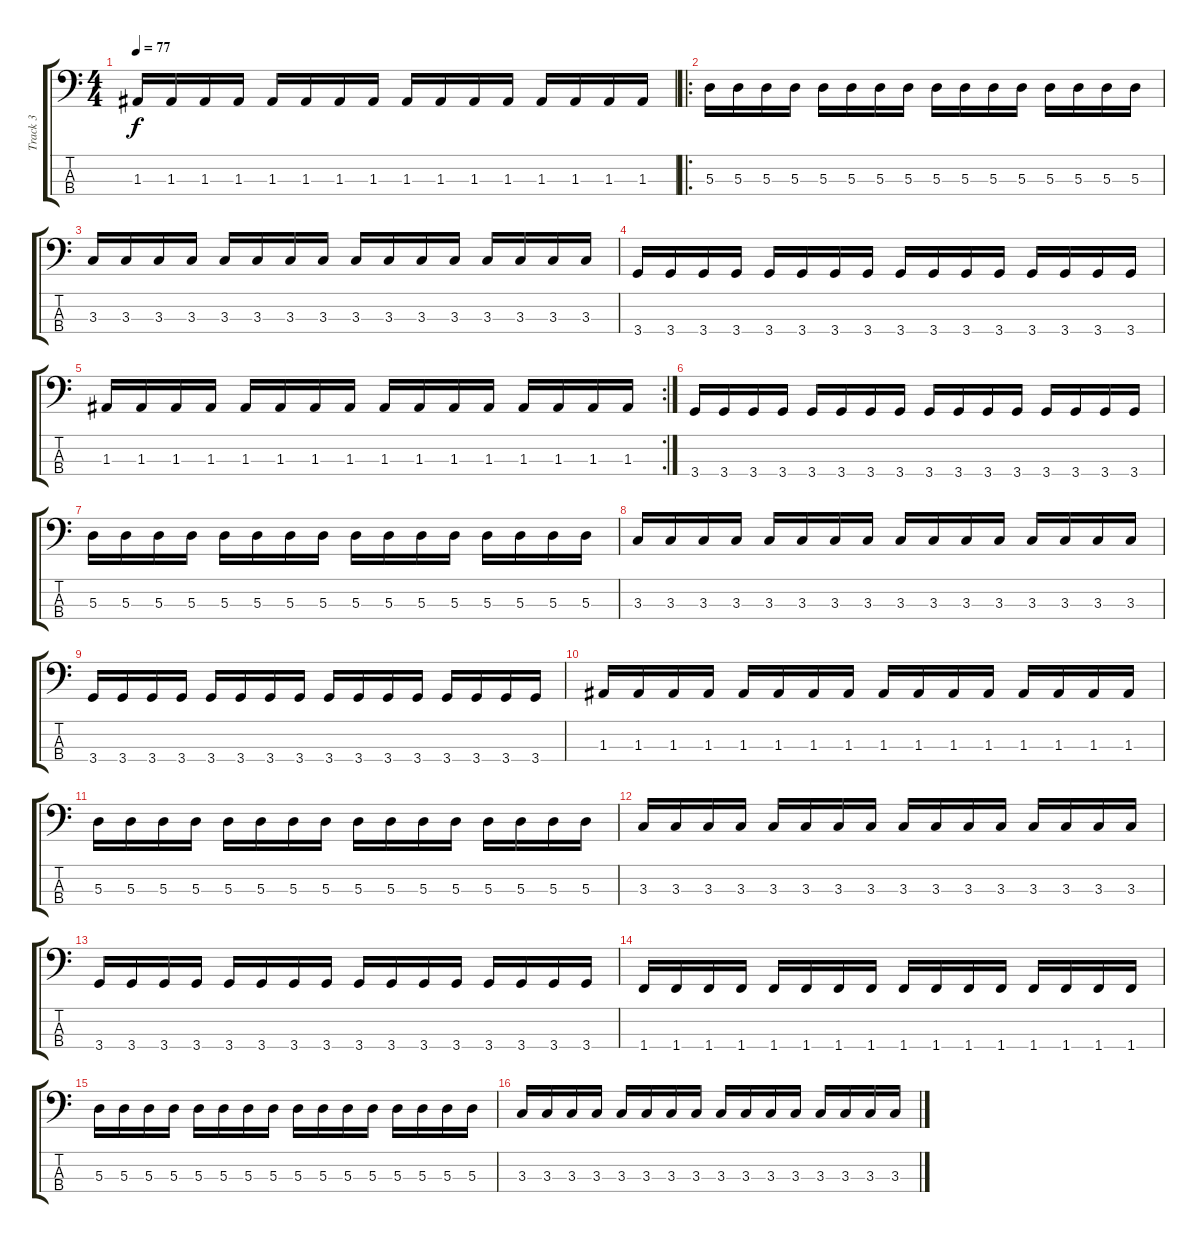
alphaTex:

\track ("Track 3" "Track 3") {instrument electricbassfinger}
\staff {score tabs}
\tuning (G2 D2 A1 E1) {hide}
\ts (4 4)
\tempo 77
\clef f4
\ks c
1.3.16{dy f} 1.3.16 1.3.16 1.3.16 1.3.16 1.3.16 1.3.16 1.3.16 1.3.16 1.3.16 1.3.16 1.3.16 1.3.16 1.3.16 1.3.16 1.3.16 |
\ro
5.3.16 5.3.16 5.3.16 5.3.16 5.3.16 5.3.16 5.3.16 5.3.16 5.3.16 5.3.16 5.3.16 5.3.16 5.3.16 5.3.16 5.3.16 5.3.16 |
3.3.16 3.3.16 3.3.16 3.3.16 3.3.16 3.3.16 3.3.16 3.3.16 3.3.16 3.3.16 3.3.16 3.3.16 3.3.16 3.3.16 3.3.16 3.3.16 |
3.4.16 3.4.16 3.4.16 3.4.16 3.4.16 3.4.16 3.4.16 3.4.16 3.4.16 3.4.16 3.4.16 3.4.16 3.4.16 3.4.16 3.4.16 3.4.16 |
\rc 2
1.3.16 1.3.16 1.3.16 1.3.16 1.3.16 1.3.16 1.3.16 1.3.16 1.3.16 1.3.16 1.3.16 1.3.16 1.3.16 1.3.16 1.3.16 1.3.16 |
3.4.16 3.4.16 3.4.16 3.4.16 3.4.16 3.4.16 3.4.16 3.4.16 3.4.16 3.4.16 3.4.16 3.4.16 3.4.16 3.4.16 3.4.16 3.4.16 |
5.3.16 5.3.16 5.3.16 5.3.16 5.3.16 5.3.16 5.3.16 5.3.16 5.3.16 5.3.16 5.3.16 5.3.16 5.3.16 5.3.16 5.3.16 5.3.16 |
3.3.16 3.3.16 3.3.16 3.3.16 3.3.16 3.3.16 3.3.16 3.3.16 3.3.16 3.3.16 3.3.16 3.3.16 3.3.16 3.3.16 3.3.16 3.3.16 |
3.4.16 3.4.16 3.4.16 3.4.16 3.4.16 3.4.16 3.4.16 3.4.16 3.4.16 3.4.16 3.4.16 3.4.16 3.4.16 3.4.16 3.4.16 3.4.16 |
1.3.16 1.3.16 1.3.16 1.3.16 1.3.16 1.3.16 1.3.16 1.3.16 1.3.16 1.3.16 1.3.16 1.3.16 1.3.16 1.3.16 1.3.16 1.3.16 |
5.3.16 5.3.16 5.3.16 5.3.16 5.3.16 5.3.16 5.3.16 5.3.16 5.3.16 5.3.16 5.3.16 5.3.16 5.3.16 5.3.16 5.3.16 5.3.16 |
3.3.16 3.3.16 3.3.16 3.3.16 3.3.16 3.3.16 3.3.16 3.3.16 3.3.16 3.3.16 3.3.16 3.3.16 3.3.16 3.3.16 3.3.16 3.3.16 |
3.4.16 3.4.16 3.4.16 3.4.16 3.4.16 3.4.16 3.4.16 3.4.16 3.4.16 3.4.16 3.4.16 3.4.16 3.4.16 3.4.16 3.4.16 3.4.16 |
1.4.16 1.4.16 1.4.16 1.4.16 1.4.16 1.4.16 1.4.16 1.4.16 1.4.16 1.4.16 1.4.16 1.4.16 1.4.16 1.4.16 1.4.16 1.4.16 |
5.3.16 5.3.16 5.3.16 5.3.16 5.3.16 5.3.16 5.3.16 5.3.16 5.3.16 5.3.16 5.3.16 5.3.16 5.3.16 5.3.16 5.3.16 5.3.16 |
3.3.16 3.3.16 3.3.16 3.3.16 3.3.16 3.3.16 3.3.16 3.3.16 3.3.16 3.3.16 3.3.16 3.3.16 3.3.16 3.3.16 3.3.16 3.3.16
